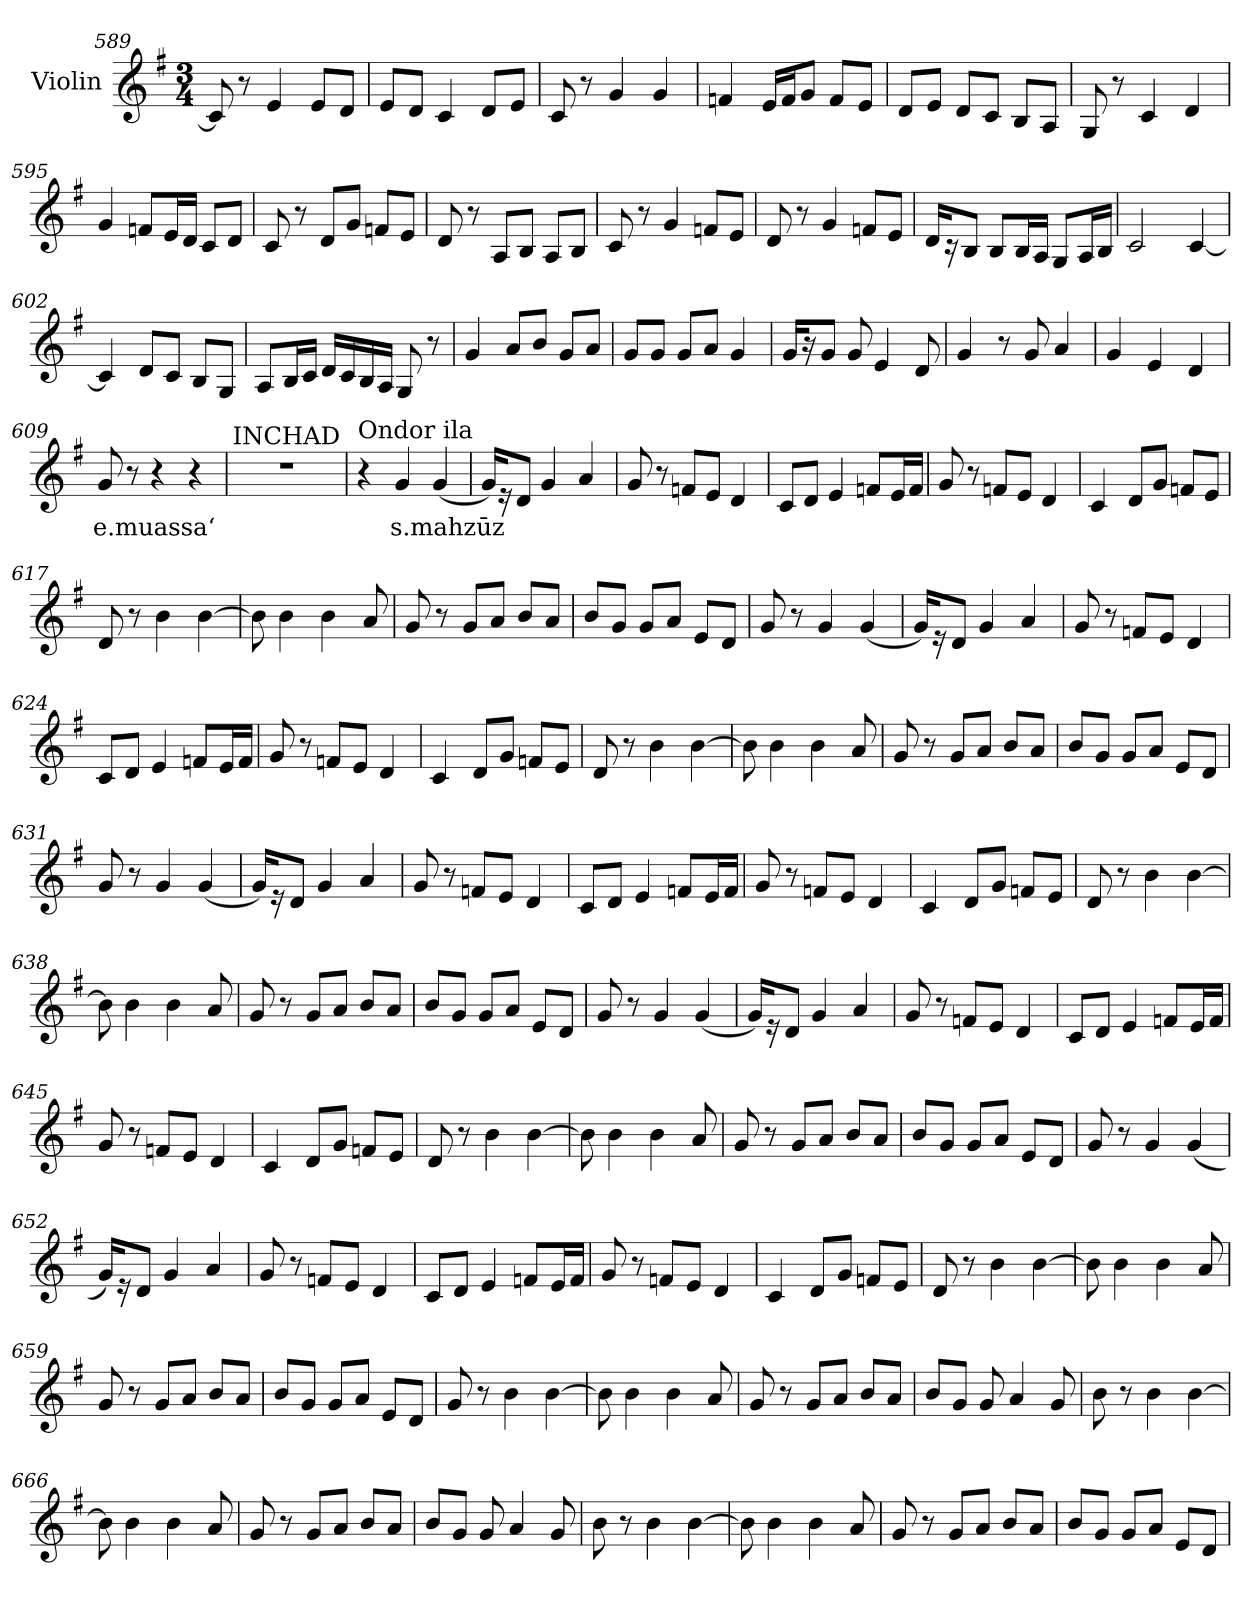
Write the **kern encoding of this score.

**kern	**text
*part1	*part1
*staff1	*staff1
*I"Violin	*
!!LO:LB:g=z
*clefG2	*
*k[f#]	*
*G:	*
*M3/4	*
=589	=589
8c/]	.
8r	.
4e/	.
8e/L	.
8d/J	.
=590	=590
8e/L	.
8d/J	.
4c/	.
8d/L	.
8e/J	.
=591	=591
8c/	.
8r	.
4g/	.
4g/	.
=592	=592
4fn/	.
16e/LL	.
16f/J	.
8g/J	.
8f/L	.
8e/J	.
=593	=593
8d/L	.
8e/J	.
8d/L	.
8c/J	.
8B/L	.
8A/J	.
=594	=594
8G/	.
8r	.
4c/	.
4d/	.
!!LO:LB:g=z
=595	=595
4g/	.
8fn/L	.
16e/L	.
16d/JJ	.
8c/L	.
8d/J	.
=596	=596
8c/	.
8r	.
8d/L	.
8g/J	.
8fn/L	.
8e/J	.
=597	=597
8d/	.
8r	.
8A/L	.
8B/J	.
8A/L	.
8B/J	.
=598	=598
8c/	.
8r	.
4g/	.
8fn/L	.
8e/J	.
=599	=599
8d/	.
8r	.
4g/	.
8fn/L	.
8e/J	.
!!LO:LB:g=z
=600	=600
16d/KL	.
16r	.
8B/J	.
8B/L	.
16B/L	.
16A/JJ	.
8G/L	.
16A/L	.
16B/JJ	.
=601	=601
2c/	.
[4c/	.
=602	=602
4c/]	.
8d/L	.
8c/J	.
8B/L	.
8G/J	.
=603	=603
8A/L	.
16B/L	.
16c/JJ	.
16d/LL	.
16c/	.
16B/	.
16A/JJ	.
8G/	.
8r	.
=604	=604
4g/	.
8a/L	.
8b/J	.
8g/L	.
8a/J	.
!!LO:LB:g=z
=605	=605
8g/L	.
8g/J	.
8g/L	.
8a/J	.
4g/	.
=606	=606
16g/KL	.
16r	.
8g/J	.
8g/	.
4e/	.
8d/	.
=607	=607
4g/	.
8r	.
8g/	.
4a/	.
=608	=608
4g/	.
4e/	.
4d/	.
=609	=609
!	!LO:LY:b
8g/	e.muassa‘
8r	.
4r	.
4r	.
=610	=610
!LO:TX:a:t=INCHAD	!
2.r	.
!!LO:PB:g=z
=611	=611
*MM80	*
!LO:TX:a:t=Ondor ila	!
4r	.
!	!LO:LY:b
4g/	s.mahzūz
(<4g/	.
=612	=612
16g/KL)	.
16r	.
8d/J	.
4g/	.
4a/	.
=613	=613
8g/	.
8r	.
8fn/L	.
8e/J	.
4d/	.
=614	=614
8c/L	.
8d/J	.
4e/	.
8fn/L	.
16e/L	.
16f/JJ	.
=615	=615
8g/	.
8r	.
8fn/L	.
8e/J	.
4d/	.
=616	=616
4c/	.
8d/L	.
8g/J	.
8fn/L	.
8e/J	.
!!LO:LB:g=z
=617	=617
8d/	.
8r	.
4b\	.
[4b\	.
=618	=618
8b\]	.
4b\	.
4b\	.
8a/	.
=619	=619
8g/	.
8r	.
8g/L	.
8a/J	.
8b/L	.
8a/J	.
=620	=620
8b/L	.
8g/J	.
8g/L	.
8a/J	.
8e/L	.
8d/J	.
=621	=621
8g/	.
8r	.
4g/	.
(<4g/	.
=622	=622
16g/KL)	.
16r	.
8d/J	.
4g/	.
4a/	.
!!LO:LB:g=z
=623	=623
8g/	.
8r	.
8fn/L	.
8e/J	.
4d/	.
=624	=624
8c/L	.
8d/J	.
4e/	.
8fn/L	.
16e/L	.
16f/JJ	.
=625	=625
8g/	.
8r	.
8fn/L	.
8e/J	.
4d/	.
=626	=626
4c/	.
8d/L	.
8g/J	.
8fn/L	.
8e/J	.
=627	=627
8d/	.
8r	.
4b\	.
[4b\	.
=628	=628
8b\]	.
4b\	.
4b\	.
8a/	.
!!LO:LB:g=z
=629	=629
8g/	.
8r	.
8g/L	.
8a/J	.
8b/L	.
8a/J	.
=630	=630
8b/L	.
8g/J	.
8g/L	.
8a/J	.
8e/L	.
8d/J	.
=631	=631
8g/	.
8r	.
4g/	.
(<4g/	.
=632	=632
16g/KL)	.
16r	.
8d/J	.
4g/	.
4a/	.
=633	=633
8g/	.
8r	.
8fn/L	.
8e/J	.
4d/	.
=634	=634
8c/L	.
8d/J	.
4e/	.
8fn/L	.
16e/L	.
16f/JJ	.
!!LO:LB:g=z
=635	=635
8g/	.
8r	.
8fn/L	.
8e/J	.
4d/	.
=636	=636
4c/	.
8d/L	.
8g/J	.
8fn/L	.
8e/J	.
=637	=637
8d/	.
8r	.
4b\	.
[4b\	.
=638	=638
8b\]	.
4b\	.
4b\	.
8a/	.
=639	=639
8g/	.
8r	.
8g/L	.
8a/J	.
8b/L	.
8a/J	.
=640	=640
8b/L	.
8g/J	.
8g/L	.
8a/J	.
8e/L	.
8d/J	.
!!LO:LB:g=z
=641	=641
8g/	.
8r	.
4g/	.
(<4g/	.
=642	=642
16g/KL)	.
16r	.
8d/J	.
4g/	.
4a/	.
=643	=643
8g/	.
8r	.
8fn/L	.
8e/J	.
4d/	.
=644	=644
8c/L	.
8d/J	.
4e/	.
8fn/L	.
16e/L	.
16f/JJ	.
=645	=645
8g/	.
8r	.
8fn/L	.
8e/J	.
4d/	.
=646	=646
4c/	.
8d/L	.
8g/J	.
8fn/L	.
8e/J	.
!!LO:LB:g=z
=647	=647
8d/	.
8r	.
4b\	.
[4b\	.
=648	=648
8b\]	.
4b\	.
4b\	.
8a/	.
=649	=649
8g/	.
8r	.
8g/L	.
8a/J	.
8b/L	.
8a/J	.
=650	=650
8b/L	.
8g/J	.
8g/L	.
8a/J	.
8e/L	.
8d/J	.
=651	=651
8g/	.
8r	.
4g/	.
(<4g/	.
=652	=652
16g/KL)	.
16r	.
8d/J	.
4g/	.
4a/	.
!!LO:LB:g=z
=653	=653
8g/	.
8r	.
8fn/L	.
8e/J	.
4d/	.
=654	=654
8c/L	.
8d/J	.
4e/	.
8fn/L	.
16e/L	.
16f/JJ	.
=655	=655
8g/	.
8r	.
8fn/L	.
8e/J	.
4d/	.
=656	=656
4c/	.
8d/L	.
8g/J	.
8fn/L	.
8e/J	.
=657	=657
8d/	.
8r	.
4b\	.
[4b\	.
=658	=658
8b\]	.
4b\	.
4b\	.
8a/	.
!!LO:PB:g=z
=659	=659
8g/	.
8r	.
8g/L	.
8a/J	.
8b/L	.
8a/J	.
=660	=660
8b/L	.
8g/J	.
8g/L	.
8a/J	.
8e/L	.
8d/J	.
=661	=661
8g/	.
8r	.
4b\	.
[4b\	.
=662	=662
8b\]	.
4b\	.
4b\	.
8a/	.
=663	=663
8g/	.
8r	.
8g/L	.
8a/J	.
8b/L	.
8a/J	.
=664	=664
8b/L	.
8g/J	.
8g/	.
4a/	.
8g/	.
!!LO:LB:g=z
=665	=665
8b\	.
8r	.
4b\	.
[4b\	.
=666	=666
8b\]	.
4b\	.
4b\	.
8a/	.
=667	=667
8g/	.
8r	.
8g/L	.
8a/J	.
8b/L	.
8a/J	.
=668	=668
8b/L	.
8g/J	.
8g/	.
4a/	.
8g/	.
=669	=669
8b\	.
8r	.
4b\	.
[4b\	.
=670	=670
8b\]	.
4b\	.
4b\	.
8a/	.
!!LO:LB:g=z
=671	=671
8g/	.
8r	.
8g/L	.
8a/J	.
8b/L	.
8a/J	.
=672	=672
8b/L	.
8g/J	.
8g/L	.
8a/J	.
8e/L	.
8d/J	.
=	=
*-	*-
